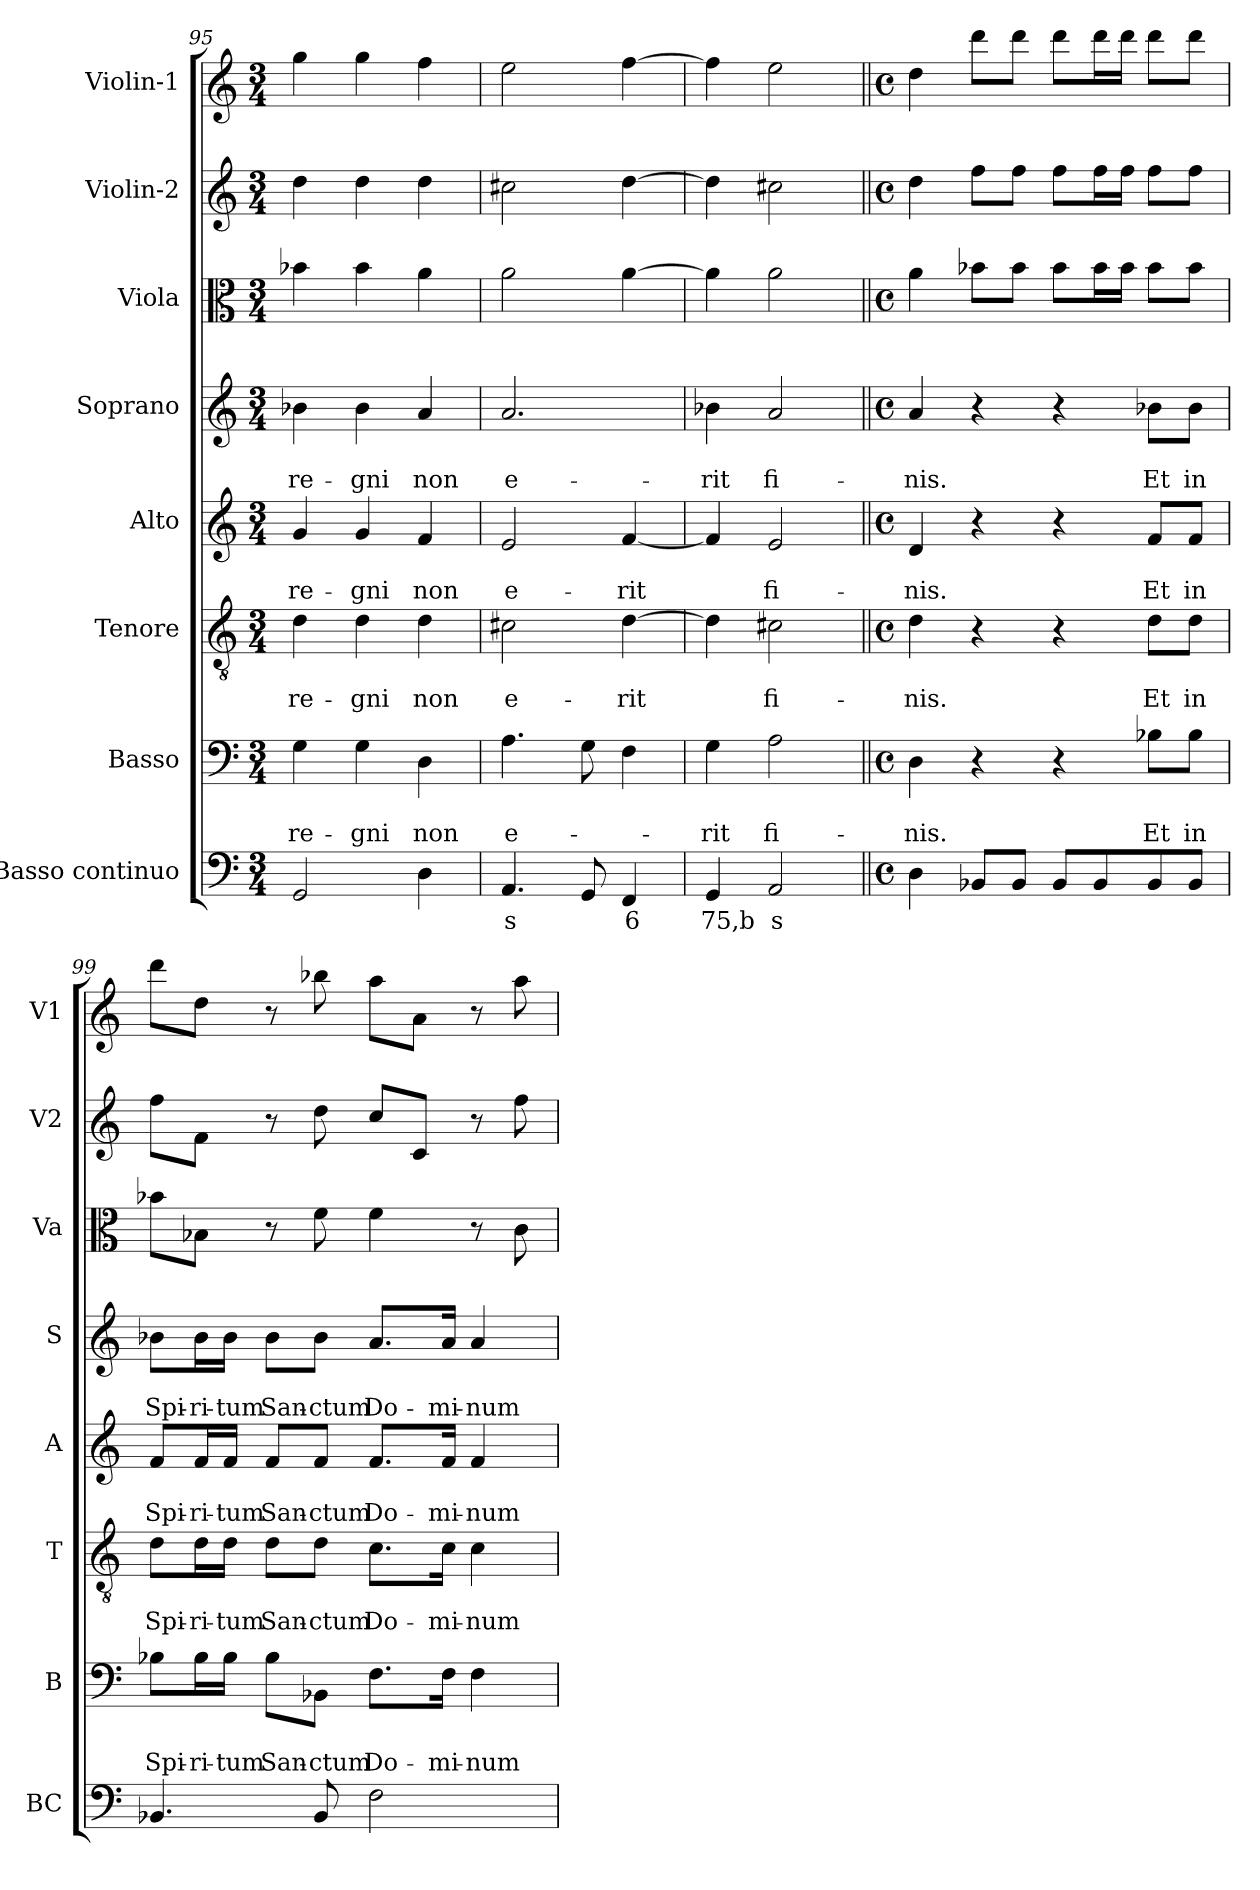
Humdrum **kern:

**kern	**text	**kern	**text	**text	**kern	**text	**text	**kern	**text	**text	**kern	**text	**text	**kern	**kern	**kern
*part8	*part8	*part7	*part7	*part7	*part6	*part6	*part6	*part5	*part5	*part5	*part4	*part4	*part4	*part3	*part2	*part1
*staff8	*staff8	*staff7	*staff7	*staff7	*staff6	*staff6	*staff6	*staff5	*staff5	*staff5	*staff4	*staff4	*staff4	*staff3	*staff2	*staff1
*I"Basso continuo	*	*I"Basso	*	*	*I"Tenore	*	*	*I"Alto	*	*	*I"Soprano	*	*	*I"Viola	*I"Violin-2	*I"Violin-1
*I'BC	*	*I'B	*	*	*I'T	*	*	*I'A	*	*	*I'S	*	*	*I'Va	*I'V2	*I'V1
*clefF4	*	*clefF4	*	*	*clefGv2	*	*	*clefG2	*	*	*clefG2	*	*	*clefC3	*clefG2	*clefG2
*k[]	*	*k[]	*	*	*k[]	*	*	*k[]	*	*	*k[]	*	*	*k[]	*k[]	*k[]
*C:	*	*C:	*	*	*C:	*	*	*C:	*	*	*C:	*	*	*C:	*C:	*C:
*M3/4	*	*M3/4	*	*	*M3/4	*	*	*M3/4	*	*	*M3/4	*	*	*M3/4	*M3/4	*M3/4
=95	=95	=95	=95	=95	=95	=95	=95	=95	=95	=95	=95	=95	=95	=95	=95	=95
!	!	!	!	!LO:LY:b	!	!	!LO:LY:b	!	!	!LO:LY:b	!	!	!LO:LY:b	!	!	!
2GG/	.	4G\	.	re-	4d\	.	re-	4g/	.	re-	4b-X\	.	re-	4b-X\	4dd\	4gg\
!	!	!	!	!LO:LY:b	!	!	!LO:LY:b	!	!	!LO:LY:b	!	!	!LO:LY:b	!	!	!
.	.	4G\	.	-gni	4d\	.	-gni	4g/	.	-gni	4b-\	.	-gni	4b-\	4dd\	4gg\
!	!	!	!	!LO:LY:b	!	!	!LO:LY:b	!	!	!LO:LY:b	!	!	!LO:LY:b	!	!	!
4D\	.	4D\	.	non	4d\	.	non	4f/	.	non	4a/	.	non	4a\	4dd\	4ff\
=96	=96	=96	=96	=96	=96	=96	=96	=96	=96	=96	=96	=96	=96	=96	=96	=96
!	!LO:LY:b	!	!	!LO:LY:b	!	!	!LO:LY:b	!	!	!LO:LY:b	!	!	!LO:LY:b	!	!	!
4.AA/	s	4.A\	.	e-	2c#X\	.	e-	2e/	.	e-	2.a/	.	e-	2a\	2cc#X\	2ee\
8GG/	.	8G\	.	.	.	.	.	.	.	.	.	.	.	.	.	.
!	!LO:LY:b	!	!	!	!	!	!LO:LY:b	!	!	!LO:LY:b	!	!	!	!	!	!
4FF/	6	4F\	.	.	[4d\	.	-rit	[4f/	.	-rit	.	.	.	[4a\	[4dd\	[4ff\
=97	=97	=97	=97	=97	=97	=97	=97	=97	=97	=97	=97	=97	=97	=97	=97	=97
!	!LO:LY:b	!	!	!LO:LY:b	!	!	!	!	!	!	!	!	!LO:LY:b	!	!	!
4GG/	75,b	4G\	.	-rit	4d\]	.	.	4f/]	.	.	4b-X\	.	-rit	4a\]	4dd\]	4ff\]
!	!LO:LY:b	!	!	!LO:LY:b	!	!	!LO:LY:b	!	!	!LO:LY:b	!	!	!LO:LY:b	!	!	!
2AA/	s	2A\	.	fi-	2c#X\	.	fi-	2e/	.	fi-	2a/	.	fi-	2a\	2cc#X\	2ee\
=98||	=98||	=98||	=98||	=98||	=98||	=98||	=98||	=98||	=98||	=98||	=98||	=98||	=98||	=98||	=98||	=98||
*M4/4	*	*M4/4	*	*	*M4/4	*	*	*M4/4	*	*	*M4/4	*	*	*M4/4	*M4/4	*M4/4
*met(c)	*	*met(c)	*	*	*met(c)	*	*	*met(c)	*	*	*met(c)	*	*	*met(c)	*met(c)	*met(c)
!	!	!	!	!LO:LY:b	!	!	!LO:LY:b	!	!	!LO:LY:b	!	!	!LO:LY:b	!	!	!
4D\	.	4D\	.	-nis.	4d\	.	-nis.	4d/	.	-nis.	4a/	.	-nis.	4a\	4dd\	4dd\
8BB-X/L	.	4r	.	.	4r	.	.	4r	.	.	4r	.	.	8b-X\L	8ff\L	8ddd\L
8BB-/J	.	.	.	.	.	.	.	.	.	.	.	.	.	8b-\J	8ff\J	8ddd\J
8BB-/L	.	4r	.	.	4r	.	.	4r	.	.	4r	.	.	8b-\L	8ff\L	8ddd\L
8BB-/	.	.	.	.	.	.	.	.	.	.	.	.	.	16b-\L	16ff\L	16ddd\L
.	.	.	.	.	.	.	.	.	.	.	.	.	.	16b-\JJ	16ff\JJ	16ddd\JJ
!	!	!	!	!LO:LY:b	!	!	!LO:LY:b	!	!	!LO:LY:b	!	!	!LO:LY:b	!	!	!
8BB-/	.	8B-X\L	.	Et	8d\L	.	Et	8f/L	.	Et	8b-X\L	.	Et	8b-\L	8ff\L	8ddd\L
!	!	!	!	!LO:LY:b	!	!	!LO:LY:b	!	!	!LO:LY:b	!	!	!LO:LY:b	!	!	!
8BB-/J	.	8B-\J	.	in	8d\J	.	in	8f/J	.	in	8b-\J	.	in	8b-\J	8ff\J	8ddd\J
!!LO:LB:g=z
=99	=99	=99	=99	=99	=99	=99	=99	=99	=99	=99	=99	=99	=99	=99	=99	=99
!	!	!	!	!LO:LY:b	!	!	!LO:LY:b	!	!	!LO:LY:b	!	!	!LO:LY:b	!	!	!
4.BB-X/	.	8B-X\L	.	Spi-	8d\L	.	Spi-	8f/L	.	Spi-	8b-X\L	.	Spi-	8b-X\L	8ff\L	8ddd\L
!	!	!	!	!LO:LY:b	!	!	!LO:LY:b	!	!	!LO:LY:b	!	!	!LO:LY:b	!	!	!
.	.	16B-\L	.	-ri-	16d\L	.	-ri-	16f/L	.	-ri-	16b-\L	.	-ri-	8B-X\J	8f\J	8dd\J
!	!	!	!	!LO:LY:b	!	!	!LO:LY:b	!	!	!LO:LY:b	!	!	!LO:LY:b	!	!	!
.	.	16B-\JJ	.	-tum	16d\JJ	.	-tum	16f/JJ	.	-tum	16b-\JJ	.	-tum	.	.	.
!	!	!	!	!LO:LY:b	!	!	!LO:LY:b	!	!	!LO:LY:b	!	!	!LO:LY:b	!	!	!
.	.	8B-\L	.	San-	8d\L	.	San-	8f/L	.	San-	8b-\L	.	San-	8r	8r	8r
!	!	!	!	!LO:LY:b	!	!	!LO:LY:b	!	!	!LO:LY:b	!	!	!LO:LY:b	!	!	!
8BB-/	.	8BB-X\J	.	-ctum	8d\J	.	-ctum	8f/J	.	-ctum	8b-\J	.	-ctum	8f\	8dd\	8bb-X\
!	!	!	!	!LO:LY:b	!	!	!LO:LY:b	!	!	!LO:LY:b	!	!	!LO:LY:b	!	!	!
2F\	.	8.F\L	.	Do-	8.c\L	.	Do-	8.f/L	.	Do-	8.a/L	.	Do-	4f\	8cc/L	8aa\L
.	.	.	.	.	.	.	.	.	.	.	.	.	.	.	8c/J	8a\J
!	!	!	!	!LO:LY:b	!	!	!LO:LY:b	!	!	!LO:LY:b	!	!	!LO:LY:b	!	!	!
.	.	16F\Jk	.	-mi-	16c\Jk	.	-mi-	16f/Jk	.	-mi-	16a/Jk	.	-mi-	.	.	.
!	!	!	!	!LO:LY:b	!	!	!LO:LY:b	!	!	!LO:LY:b	!	!	!LO:LY:b	!	!	!
.	.	4F\	.	-num	4c\	.	-num	4f/	.	-num	4a/	.	-num	8r	8r	8r
.	.	.	.	.	.	.	.	.	.	.	.	.	.	8c\	8ff\	8aa\
=	=	=	=	=	=	=	=	=	=	=	=	=	=	=	=	=
*-	*-	*-	*-	*-	*-	*-	*-	*-	*-	*-	*-	*-	*-	*-	*-	*-
